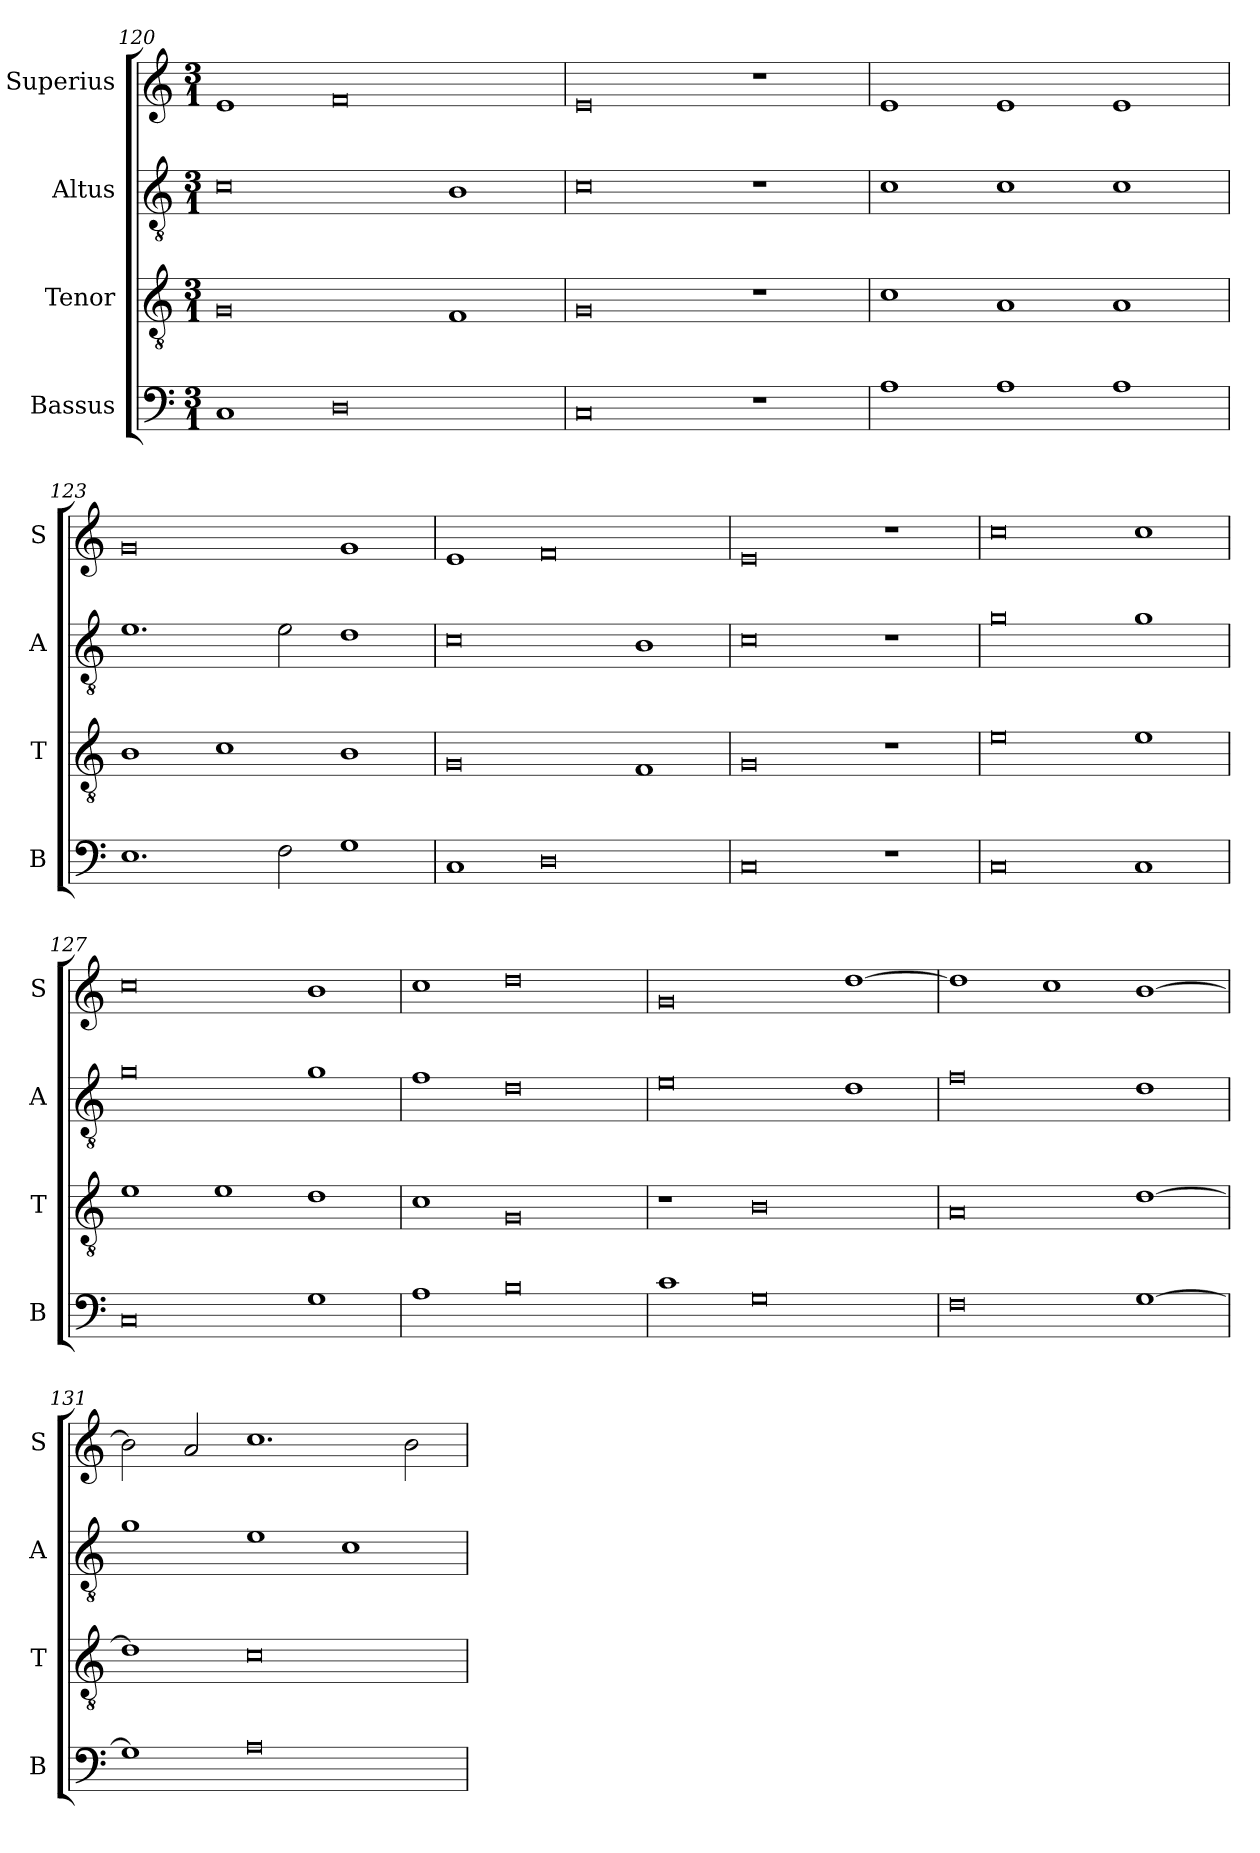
**kern	**kern	**kern	**kern
*part4	*part3	*part2	*part1
*staff4	*staff3	*staff2	*staff1
*I"Bassus	*I"Tenor	*I"Altus	*I"Superius
*I'B	*I'T	*I'A	*I'S
*clefF4	*clefGv2	*clefGv2	*clefG2
*k[]	*k[]	*k[]	*k[]
*C:	*C:	*C:	*C:
*M3/1	*M3/1	*M3/1	*M3/1
=120	=120	=120	=120
1C	0G	0c	1e
0D	.	.	0f
.	1F	1B	.
=121	=121	=121	=121
0C	0G	0c	0e
1r	1r	1r	1r
=122	=122	=122	=122
1A	1c	1c	1e
1A	1A	1c	1e
1A	1A	1c	1e
=123	=123	=123	=123
1.E	1B	1.e	0g
.	1c	.	.
2F	.	2e	.
1G	1B	1d	1g
=124	=124	=124	=124
1C	0G	0c	1e
0D	.	.	0f
.	1F	1B	.
=125	=125	=125	=125
0C	0G	0c	0e
1r	1r	1r	1r
=126	=126	=126	=126
0C	0e	0g	0cc
1C	1e	1g	1cc
=127	=127	=127	=127
0C	1e	0g	0cc
.	1e	.	.
1G	1d	1g	1b
=128	=128	=128	=128
1A	1c	1f	1cc
0B	0G	0d	0dd
=129	=129	=129	=129
1c	1r	0e	0g
0G	0B	.	.
.	.	1d	[1dd
=130	=130	=130	=130
0F	0A	0f	1dd]
.	.	.	1cc
[1G	[1d	1d	[1b
=131	=131	=131	=131
1G]	1d]	1g	2b]
.	.	.	2a
0A	0c	1e	1.cc
.	.	1c	.
.	.	.	2b
=	=	=	=
*-	*-	*-	*-
